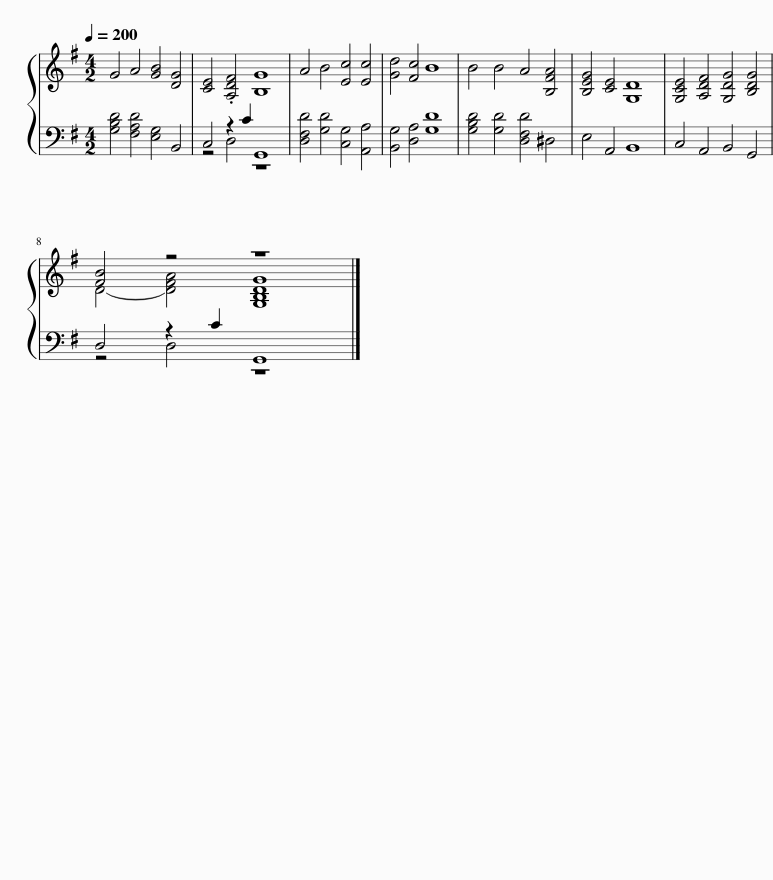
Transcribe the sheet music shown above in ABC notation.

X:1
%%score { ( 1 4 ) | ( 2 3 ) }
L:1/8
Q:1/4=200
M:4/2
I:linebreak $
K:G
V:1 treble
V:4 treble
V:2 bass
V:3 bass
V:1
 G4 A4 [GB]4 [DG]4 | [CE]4 .[A,DF]4 [B,G]8 | A4 B4 [Ec]4 [Ec]4 | [Gd]4 [Fc]4 B8 | B4 B4 A4 [B,FA]4 | %5
 [B,EG]4 [CE]4 [G,D]8 | [G,CE]4 [A,DF]4 [G,DG]4 [B,DG]4 |$ [FB]4 z4 z8 |] %8
V:2
 [G,B,D]4 [F,A,D]4 [E,G,]4 B,,4 | C,4 z2 C2 G,,8 | [D,F,D]4 [G,D]4 [C,G,]4 [A,,A,]4 | [B,,G,]4 [D,A,]4 [G,D]8 | [G,B,D]4 [G,D]4 [D,F,D]4 ^D,4 | %5
 E,4 A,,4 B,,8 | C,4 A,,4 B,,4 G,,4 |$ D,4 z2 C2 G,,8 |] %8
V:3
 x16 | z4 D,4 z8 | x16 | x16 | x16 | %5
 x16 | x16 |$ z4 D,4 z8 |] %8
V:4
 x16 | x16 | x16 | x16 | x16 | %5
 x16 | x16 |$ D4- [DFA]4 [G,B,DG]8 |] %8
